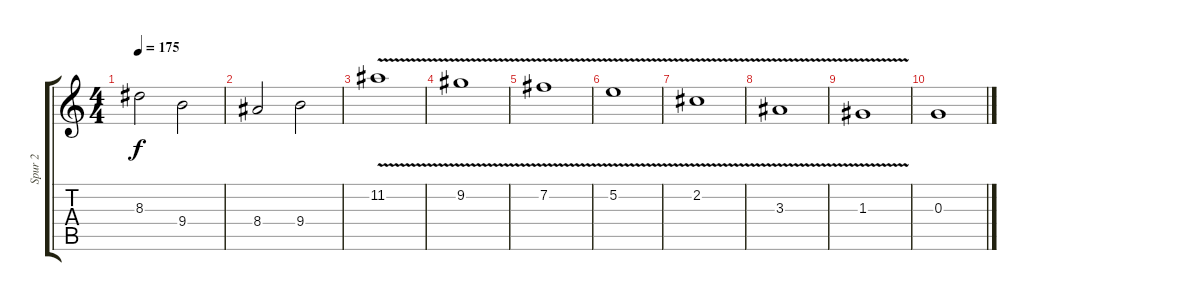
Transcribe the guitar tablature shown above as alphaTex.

\track ("Spur 2" "Spur 2") {instrument overdrivenguitar}
\staff {score tabs}
\tuning (E4 B3 G3 D3 A2 E2) {hide}
\ts (4 4)
\tempo 175
\clef g2
\ks c
8.3{t}.2{dy f} 9.4.2 |
8.4.2 9.4.2 |
11.2{v}.1 |
9.2{v}.1 |
7.2{v}.1 |
5.2{v}.1 |
2.2{v}.1 |
3.3{v}.1 |
1.3{v}.1 |
0.3.1
